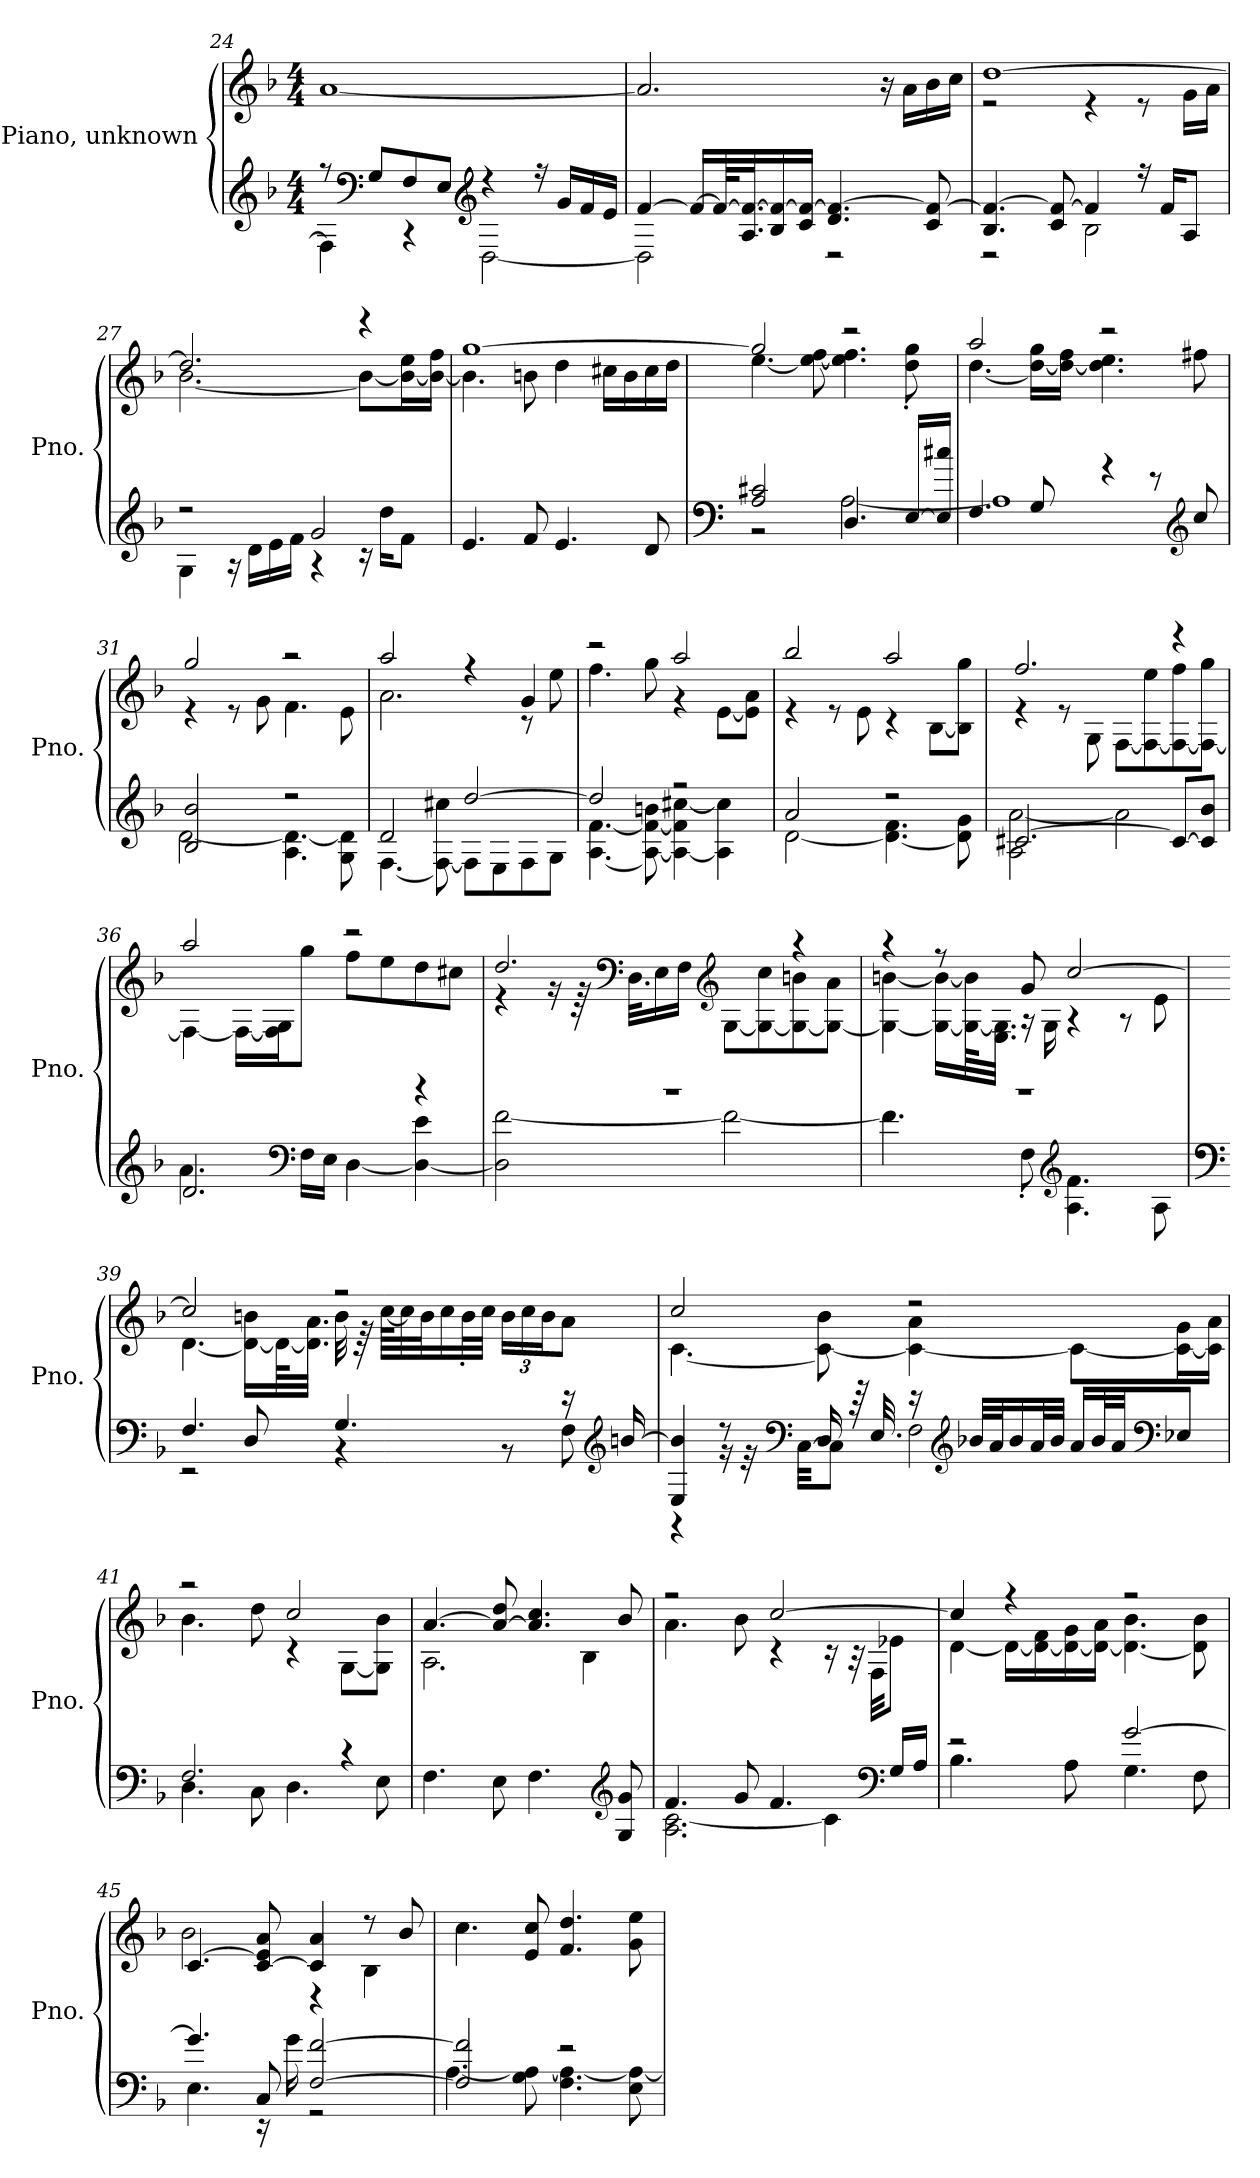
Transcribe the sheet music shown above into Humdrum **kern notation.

**kern	**kern
*part1	*part1
*staff2	*staff1
*I"Piano, unknown	*
*I'Pno.	*
!!LO:LB:g=z
*clefG2	*clefG2
*k[b-]	*k[b-]
*M4/4	*M4/4
=24	=24
*^	*
8r	4F\]	[1a
*clefF4	*	*
8G/L	.	.
8F/	4r	.
8E/J	.	.
*clefG2	*	*
4r	[2D\	.
16r	.	.
16g/LL	.	.
16f/	.	.
16e/JJ	.	.
=25	=25	=25
[4f/	2D\]	2.a/]
16f/LL_	.	.
64f/KL_	.	.
32.A/ 32.f/_J	.	.
16B-/ 16f/_	.	.
16c/ 16f/_JJ	.	.
4.d/ 4.f/_	2r	.
.	.	16r
.	.	16a\LL
8c/ 8f/_	.	16b-\
.	.	16cc\JJ
=26	=26	=26
*	*	*^
4.B-/ 4.f/_	2r	[1dd	2r
8c/ 8f/_	.	.	.
4f/]	2B-\	.	4r
16r	.	.	8r
16f/KL	.	.	.
8A/J	.	.	16g\LL
.	.	.	16a\JJ
!!LO:PB:g=z	!!
=27	=27	=27	=27
2r	4G\	2.dd/]	[2.b-\
.	16r	.	.
.	16d\LL	.	.
.	16e\	.	.
.	16f\JJ	.	.
2g/	4r	.	.
.	16r	4r	8b-\L_
.	16dd\KL	.	.
.	8f\J	.	16b-\_ 16ee\L
.	.	.	16b-\_ 16ff\JJ
*v	*v	*	*
=28	=28	=28
4.e/	[1gg	4.b-\]
8f/	.	8bn\
4.e/	.	4dd\
.	.	16cc#X\LL
.	.	16b\
8d/	.	16cc#\
.	.	16dd\JJ
=29	=29	=29
*clefF4	*	*
*^	*	*
2A/ 2c#X/	2r	2gg/]	[4.ee\
.	.	.	8ee\_ 8ff\
4.D/	[2A\	2r	4.ee\] 4.ff\
[16E/LL	.	.	8dd\' 8gg\'
16E/] 16cc#X/JJ	.	.	.
=30	=30	=30	=30
4.F/	1A]	2aa/	[4.dd\
8G/	.	.	16dd\_ 16gg\LL
.	.	.	16dd\_ 16ff\JJ
4r	.	2r	4.dd\] 4.ee\
8r	.	.	.
*clefG2	*	*	*
8cc/	.	.	8ff#X\
!!LO:LB:g=z	!!
=31	=31	=31	=31
2B-/ 2b-/	[2d\	2gg/	4r
.	.	.	8r
.	.	.	8g\
2r	4.A\ 4.d\_	2r	4.f\
.	8G\ 8d\]	.	8e\
=32	=32	=32	=32
2d/	[4.F\	2aa/	2.a\
.	8F\_ 8cc#X\	.	.
[2dd/	8F\L]	4r	.
.	8E\	.	.
.	8F\	4g/	8r
.	8G\J	.	8ee\
=33	=33	=33	=33
2dd/]	[4.A\ [4.f\	2r	4.ff\
.	8A\_ 8f\_ 8bn\	.	8gg\
2r	4A\_ 4f\] [4cc#X\	2aa/	4r
.	4A\] 4cc#\]	.	[8e\L
.	.	.	8e\] 8a\J
=34	=34	=34	=34
2a/	[2d\	2bb-/	4r
.	.	.	8r
.	.	.	8e\
2r	4.d\_ 4.f\	2aa/	4r
.	.	.	[8B-\L
.	8d\] 8g\	.	8B-\] 8gg\J
=35	=35	=35	=35
[2.c#X/	2A\ [2a\	2.ff/	4r
.	.	.	8r
.	.	.	8G\
.	2a\]	.	[8F\L
.	.	.	8F\_ 8ee\
8c#/L_	.	4r	8F\_ 8ff\
8c#/] 8b-/J	.	.	8F\_ 8gg\J
!!LO:LB:g=z	!!
=36	=36	=36	=36
2.d/	4.a\	2aa/	4F\_
.	.	.	16F\LL_
.	.	.	16F\] 16G\J
*clefF4	*	*	*
.	16F\LL	.	8gg\J
.	16E\JJ	.	.
.	[4D\	2r	8ff\L
.	.	.	8ee\
4r	4D\_ 4e\	.	8dd\
.	.	.	8cc#X\J
=37	=37	=37	=37
1r	2D\] [2f\	2.dd/	4r
.	.	.	16r
.	.	.	64r
*	*	*clefF4	*
.	.	.	32.D\KLL
.	.	.	16E\
.	.	.	16F\JJ
*	*	*clefG2	*
.	2f\_	.	[8G\L
.	.	.	8G\_ 8cc\
.	.	4r	8G\_ 8bn\
.	.	.	8G\_ 8a\J
=38	=38	=38	=38
1r	4.f\]	4r	4G\_ [4bn\
.	.	8r	16G\_ 16b\_LL
.	.	.	64G\_ 64b\]KL
.	.	.	32.E\ 32.G\]JJJ
.	8F'\	8g/	16r
.	.	.	16G\
*clefG2	*	*	*
.	4.A\ 4.f\	[2cc/	4r
.	.	.	8r
.	8A\	.	8e\
!!LO:LB:g=z	!!
=39	=39	=39	=39
*clefF4	*	*	*
4.F/	2r	2cc/]	[4.d\
8D/	.	.	16d\_ 16bn\LL
.	.	.	64d\KL_
.	.	.	32.d\] 32.a\JJJ
4.G/	4r	2r	32b\
.	.	.	64r
.	.	.	[64cc\KLLL
.	.	.	32cc\]
.	.	.	32b\J
.	.	.	16cc\
.	.	.	32b'\L
.	.	.	32cc\JJJ
*	*	*	*Xbrackettup
.	8r	.	24b\LL
.	.	.	24cc\
.	.	.	24b\J
16r	8F\	.	8a\J
*clefG2	*	*	*
[16bn/	.	.	.
!!LO:LB:g=z	!!
=40	=40	=40	=40
4E/ 4b/]	4r	2cc/	[4.c\
8r	16r	.	.
.	32r	.	.
*clefF4	*	*	*
.	[32C\KKL	.	.
16D/	8C\J]	.	8c\_ 8b-\
64r	.	.	.
32.E/	.	.	.
16r	2F\	2r	4c\_ 4a\
*clefG2	*	*	*
32b-X/LLL	.	.	.
32a/J	.	.	.
16b-/	.	.	.
32a/L	.	.	.
32b-/JJJ	.	.	.
16a/LL	.	.	8c\L_
32b-/L	.	.	.
32a/JJ	.	.	.
*clefF4	*	*	*
8E-X/J	.	.	16c\_ 16g\L
.	.	.	16c\] 16a\JJ
=41	=41	=41	=41
2.F/	4.D\	2r	4.b-\
.	8C\	.	8dd\
.	4.D\	2cc/	4r
4r	.	.	[8G\L
.	8E\	.	8G\] 8b-\J
*v	*v	*	*
=42	=42	=42
4.F\	[4.a/	2.A\
8E\	8a/_ 8dd/	.
4.F\	4.a/] 4.cc/	.
.	.	4B-\
*clefG2	*	*
8G/ 8g/	8b-/	.
!!LO:LB:g=z	!!
=43	=43	=43
*^	*	*
4.f/	2.A\ [2.c\	2r	4.a\
8g/	.	.	8b-\
4.f/	.	[2cc/	4r
.	4c\]	.	16r
.	.	.	32r
.	.	.	32F\KKL
*clefF4	*	*	*
16G/LL	.	.	8e-X\J
16A/JJ	.	.	.
=44	=44	=44	=44
2r	4.B-\	4cc/]	[4d\
.	.	4r	16d\LL_
.	.	.	16d\_ 16f\
.	8A\	.	16d\_ 16g\
.	.	.	16d\_ 16a\JJ
[2g/	4.G\	2r	4.d\_ 4.b-\
.	8F\	.	8d\] 8b-\
=45	=45	=45	=45
4.g/]	4.E\	[4.c/	2b-\
8C/	16r	8c/_ 8e/ 8a/	.
.	16g\	.	.
[2F/ [2f/	2r	4c/] 4a/	4r
.	.	8r	4B-\
.	.	8b-/	.
*	*	*v	*v
=46	=46	=46
2F/] 2f/]	[4.A\	4.cc\
.	8G\ 8A\_	8e/ 8cc/
2r	4.F\ 4.A\_	4.f/ 4.dd/
.	8E\ 8A\_	8g\ 8ee\
*v	*v	*
=	=
*-	*-
